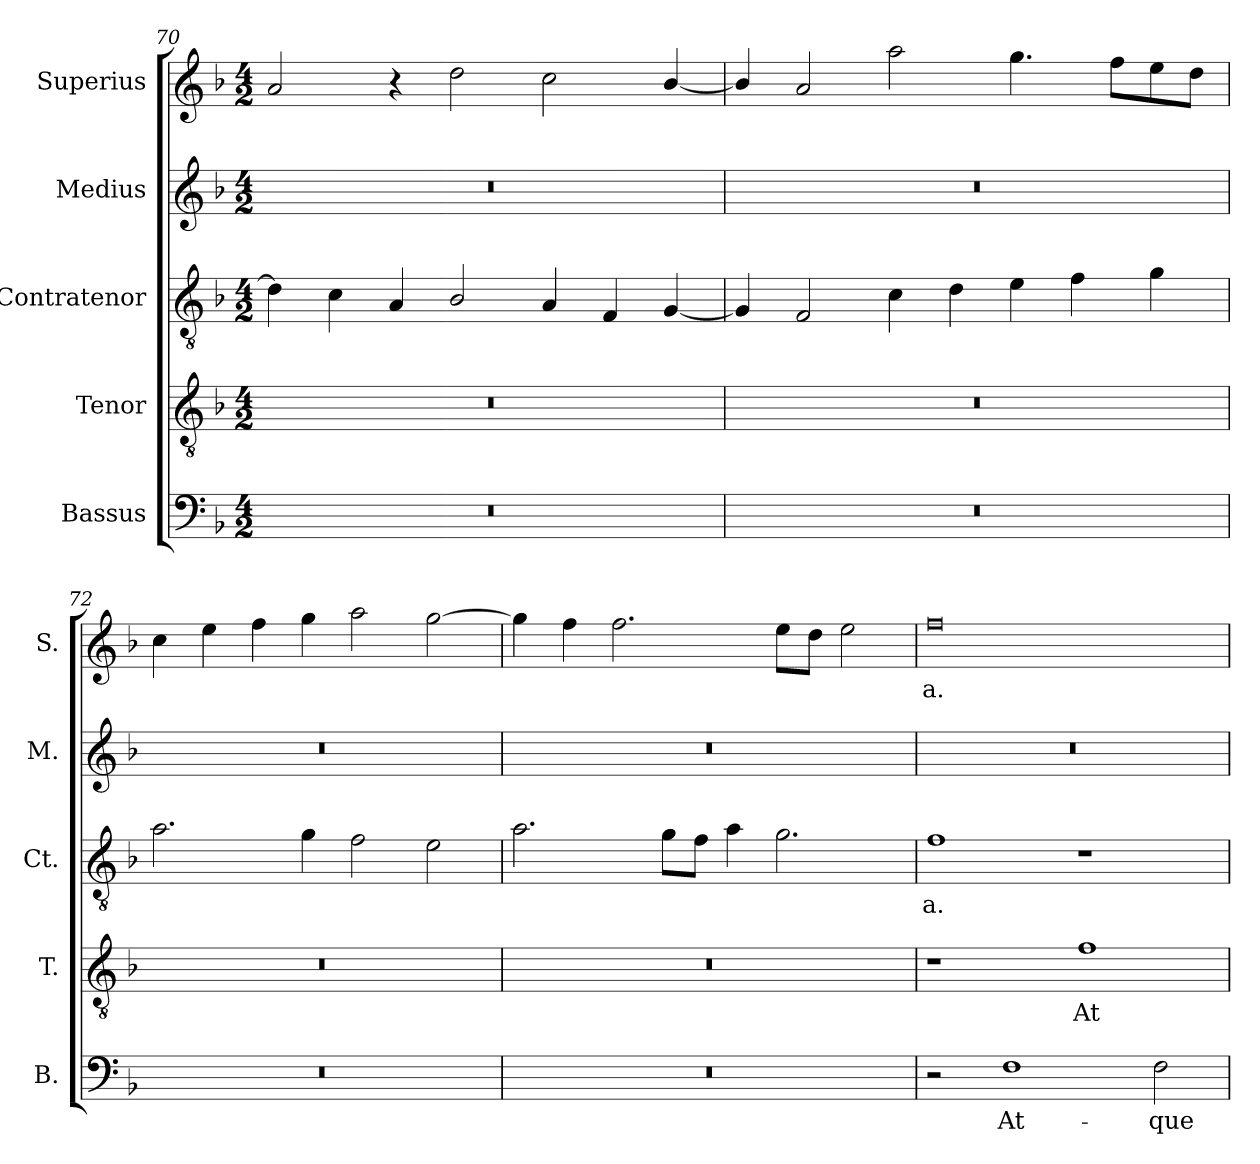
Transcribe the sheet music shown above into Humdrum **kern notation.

**kern	**text	**kern	**text	**kern	**text	**kern	**kern	**text
*part5	*part5	*part4	*part4	*part3	*part3	*part2	*part1	*part1
*staff5	*staff5	*staff4	*staff4	*staff3	*staff3	*staff2	*staff1	*staff1
*I"Bassus	*	*I"Tenor	*	*I"Contratenor	*	*I"Medius	*I"Superius	*
*I'B.	*	*I'T.	*	*I'Ct.	*	*I'M.	*I'S.	*
!!LO:LB:g=z
*clefF4	*	*clefGv2	*	*clefGv2	*	*clefG2	*clefG2	*
*	*	*ITrd7c12	*	*ITrd7c12	*	*	*	*
*k[b-]	*	*k[b-]	*	*k[b-]	*	*k[b-]	*k[b-]	*
*F:	*	*F:	*	*F:	*	*F:	*F:	*
*M4/2	*	*M4/2	*	*M4/2	*	*M4/2	*M4/2	*
=70	=70	=70	=70	=70	=70	=70	=70	=70
!LO:N:vis=1	!	!LO:N:vis=1	!	!	!	!LO:N:vis=1	!	!
0r	.	0r	.	4Di\]	.	0r	2ai/	.
.	.	.	.	4Ci\	.	.	.	.
.	.	.	.	4AAi/	.	.	4r	.
.	.	.	.	2BB-i/	.	.	2ddi\	.
.	.	.	.	4AAi/	.	.	2cci\	.
.	.	.	.	4FFi/	.	.	.	.
.	.	.	.	[4GGi/	.	.	[4b-i/	.
=71	=71	=71	=71	=71	=71	=71	=71	=71
!LO:N:vis=1	!	!LO:N:vis=1	!	!	!	!LO:N:vis=1	!	!
0r	.	0r	.	4GGi/]	.	0r	4b-i/]	.
.	.	.	.	2FFi/	.	.	2ai/	.
.	.	.	.	4Ci\	.	.	2aai\	.
.	.	.	.	4Di\	.	.	.	.
.	.	.	.	4Ei\	.	.	4.ggi\	.
.	.	.	.	4Fi\	.	.	.	.
.	.	.	.	.	.	.	8ffi\L	.
.	.	.	.	4Gi\	.	.	8eei\	.
.	.	.	.	.	.	.	8ddi\J	.
=72	=72	=72	=72	=72	=72	=72	=72	=72
!LO:N:vis=1	!	!LO:N:vis=1	!	!	!	!LO:N:vis=1	!	!
0r	.	0r	.	2.Ai\	.	0r	4cci\	.
.	.	.	.	.	.	.	4eei\	.
.	.	.	.	.	.	.	4ffi\	.
.	.	.	.	4Gi\	.	.	4ggi\	.
.	.	.	.	2Fi\	.	.	2aai\	.
.	.	.	.	2Ei\	.	.	[2ggi\	.
=73	=73	=73	=73	=73	=73	=73	=73	=73
!LO:N:vis=1	!	!LO:N:vis=1	!	!	!	!LO:N:vis=1	!	!
0r	.	0r	.	2.Ai\	.	0r	4ggi\]	.
.	.	.	.	.	.	.	4ffi\	.
.	.	.	.	.	.	.	2.ffi\	.
.	.	.	.	8Gi\L	.	.	.	.
.	.	.	.	8Fi\J	.	.	.	.
.	.	.	.	4Ai\	.	.	.	.
.	.	.	.	2.Gi\	.	.	8eei\L	.
.	.	.	.	.	.	.	8ddi\J	.
.	.	.	.	.	.	.	2eei\	.
=74	=74	=74	=74	=74	=74	=74	=74	=74
!	!	!	!	!	!LO:LY:b:color=#000000	!LO:N:vis=1	!	!
!	!	!	!	!	!	!	!	!LO:LY:b:color=#000000
2r	.	1r	.	1Fi	-a.	0r	0ffi	-a.
!	!LO:LY:b:color=#000000	!	!	!	!	!	!	!
1Fi	At-	.	.	.	.	.	.	.
!	!	!	!LO:LY:b:color=#000000	!	!	!	!	!
.	.	1Fi	At-	1r	.	.	.	.
!	!LO:LY:b:color=#000000	!	!	!	!	!	!	!
2Fi\	-que	.	.	.	.	.	.	.
=	=	=	=	=	=	=	=	=
*-	*-	*-	*-	*-	*-	*-	*-	*-
